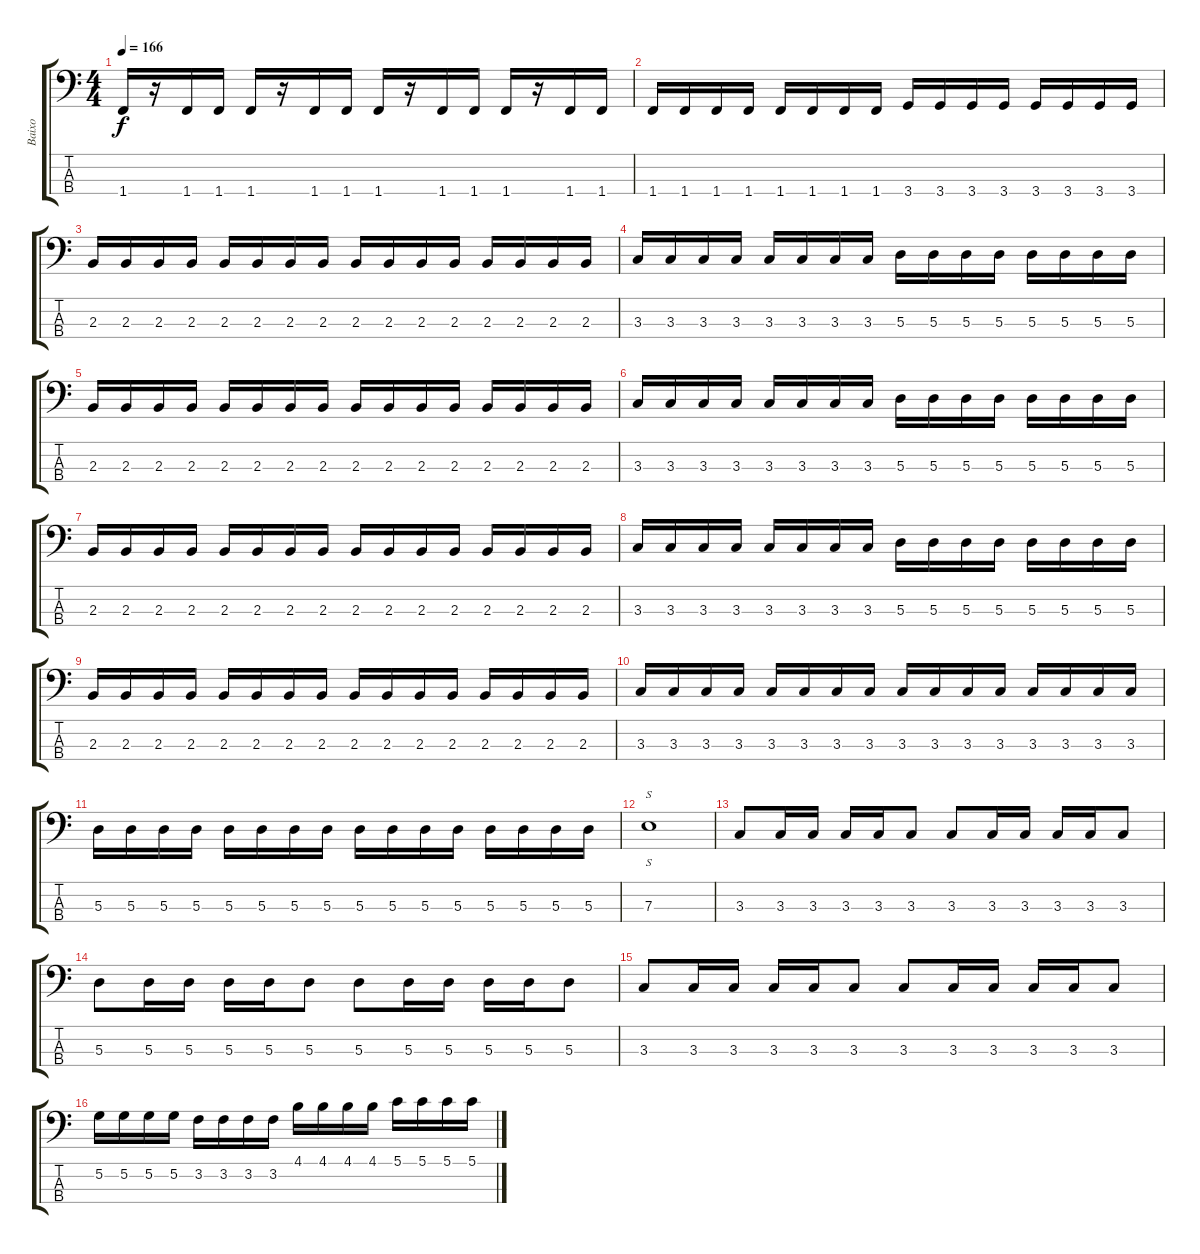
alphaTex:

\track ("Baixo" "Baixo") {instrument electricbasspick}
\staff {score tabs}
\tuning (G2 D2 A1 E1) {hide}
\ts (4 4)
\tempo 166
\clef f4
\ks c
1.4.16{dy f} r.16 1.4.16 1.4.16 1.4.16 r.16 1.4.16 1.4.16 1.4.16 r.16 1.4.16 1.4.16 1.4.16 r.16 1.4.16 1.4.16 |
1.4.16 1.4.16 1.4.16 1.4.16 1.4.16 1.4.16 1.4.16 1.4.16 3.4.16 3.4.16 3.4.16 3.4.16 3.4.16 3.4.16 3.4.16 3.4.16 |
2.3.16 2.3.16 2.3.16 2.3.16 2.3.16 2.3.16 2.3.16 2.3.16 2.3.16 2.3.16 2.3.16 2.3.16 2.3.16 2.3.16 2.3.16 2.3.16 |
3.3.16 3.3.16 3.3.16 3.3.16 3.3.16 3.3.16 3.3.16 3.3.16 5.3.16 5.3.16 5.3.16 5.3.16 5.3.16 5.3.16 5.3.16 5.3.16 |
2.3.16 2.3.16 2.3.16 2.3.16 2.3.16 2.3.16 2.3.16 2.3.16 2.3.16 2.3.16 2.3.16 2.3.16 2.3.16 2.3.16 2.3.16 2.3.16 |
3.3.16 3.3.16 3.3.16 3.3.16 3.3.16 3.3.16 3.3.16 3.3.16 5.3.16 5.3.16 5.3.16 5.3.16 5.3.16 5.3.16 5.3.16 5.3.16 |
2.3.16 2.3.16 2.3.16 2.3.16 2.3.16 2.3.16 2.3.16 2.3.16 2.3.16 2.3.16 2.3.16 2.3.16 2.3.16 2.3.16 2.3.16 2.3.16 |
3.3.16 3.3.16 3.3.16 3.3.16 3.3.16 3.3.16 3.3.16 3.3.16 5.3.16 5.3.16 5.3.16 5.3.16 5.3.16 5.3.16 5.3.16 5.3.16 |
2.3.16 2.3.16 2.3.16 2.3.16 2.3.16 2.3.16 2.3.16 2.3.16 2.3.16 2.3.16 2.3.16 2.3.16 2.3.16 2.3.16 2.3.16 2.3.16 |
3.3.16 3.3.16 3.3.16 3.3.16 3.3.16 3.3.16 3.3.16 3.3.16 3.3.16 3.3.16 3.3.16 3.3.16 3.3.16 3.3.16 3.3.16 3.3.16 |
5.3.16 5.3.16 5.3.16 5.3.16 5.3.16 5.3.16 5.3.16 5.3.16 5.3.16 5.3.16 5.3.16 5.3.16 5.3.16 5.3.16 5.3.16 5.3.16 |
7.3.1{s} |
3.3.8 3.3.16 3.3.16 3.3.16 3.3.16 3.3.8 3.3.8 3.3.16 3.3.16 3.3.16 3.3.16 3.3.8 |
5.3.8 5.3.16 5.3.16 5.3.16 5.3.16 5.3.8 5.3.8 5.3.16 5.3.16 5.3.16 5.3.16 5.3.8 |
3.3.8 3.3.16 3.3.16 3.3.16 3.3.16 3.3.8 3.3.8 3.3.16 3.3.16 3.3.16 3.3.16 3.3.8 |
5.2.16 5.2.16 5.2.16 5.2.16 3.2.16 3.2.16 3.2.16 3.2.16 4.1.16 4.1.16 4.1.16 4.1.16 5.1.16 5.1.16 5.1.16 5.1.16
